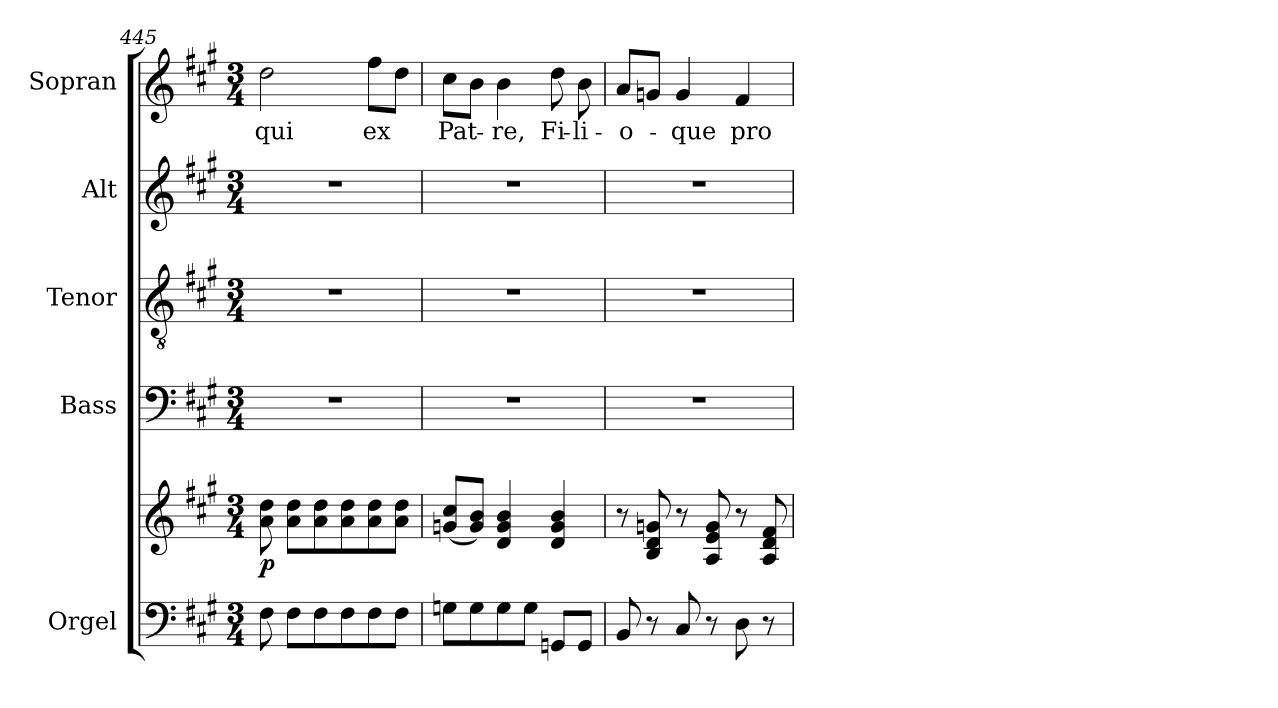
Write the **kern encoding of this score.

**kern	**kern	**dynam	**kern	**kern	**kern	**kern	**text
*part5	*part5	*part5	*part4	*part3	*part2	*part1	*part1
*staff6	*staff5	*staff5/6	*staff4	*staff3	*staff2	*staff1	*staff1
*I"Orgel	*	*	*I"Bass	*I"Tenor	*I"Alt	*I"Sopran	*
*I'Org.	*	*	*I'B.	*I'T.	*I'A.	*I'S.	*
*clefF4	*clefG2	*	*clefF4	*clefGv2	*clefG2	*clefG2	*
*k[f#c#g#]	*k[f#c#g#]	*	*k[f#c#g#]	*k[f#c#g#]	*k[f#c#g#]	*k[f#c#g#]	*
*A:	*A:	*	*A:	*A:	*A:	*A:	*
*M3/4	*M3/4	*	*M3/4	*M3/4	*M3/4	*M3/4	*
=445	=445	=445	=445	=445	=445	=445	=445
!	!	!LO:DY:b	!	!	!	!	!LO:LY:b
8F#\	8a\ 8dd\	p	2.r	2.r	2.r	2dd\	qui
8F#\L	8a\ 8dd\L	.	.	.	.	.	.
8F#\	8a\ 8dd\	.	.	.	.	.	.
8F#\	8a\ 8dd\	.	.	.	.	.	.
!	!	!	!	!	!	!	!LO:LY:b
8F#\	8a\ 8dd\	.	.	.	.	8ff#\L	ex
8F#\J	8a\ 8dd\J	.	.	.	.	8dd\J	.
=446	=446	=446	=446	=446	=446	=446	=446
!	!	!	!	!	!	!	!LO:LY:b
8Gn\L	(<8gn/ 8cc#/L	.	2.r	2.r	2.r	8cc#\L	Pat-
8G\	8g/ 8b/J)	.	.	.	.	8b\J	.
!	!	!	!	!	!	!	!LO:LY:b
8G\	4d/ 4g/ 4b/	.	.	.	.	4b\	-re,
8G\J	.	.	.	.	.	.	.
!	!	!	!	!	!	!	!LO:LY:b
8GGn/L	4d/ 4g/ 4b/	.	.	.	.	8dd\	Fi-
!	!	!	!	!	!	!	!LO:LY:b
8GG/J	.	.	.	.	.	8b\	-li-
=447	=447	=447	=447	=447	=447	=447	=447
!	!	!	!	!	!	!	!LO:LY:b
8BB/	8r	.	2.r	2.r	2.r	8a/L	-o-
8r	8B/ 8d/ 8gn/	.	.	.	.	8gn/J	.
!	!	!	!	!	!	!	!LO:LY:b
8C#/	8r	.	.	.	.	4g/	-que
8r	8A/ 8e/ 8g/	.	.	.	.	.	.
!	!	!	!	!	!	!	!LO:LY:b
8D\	8r	.	.	.	.	4f#/	pro-
8r	8A/ 8d/ 8f#/	.	.	.	.	.	.
=	=	=	=	=	=	=	=
*-	*-	*-	*-	*-	*-	*-	*-
